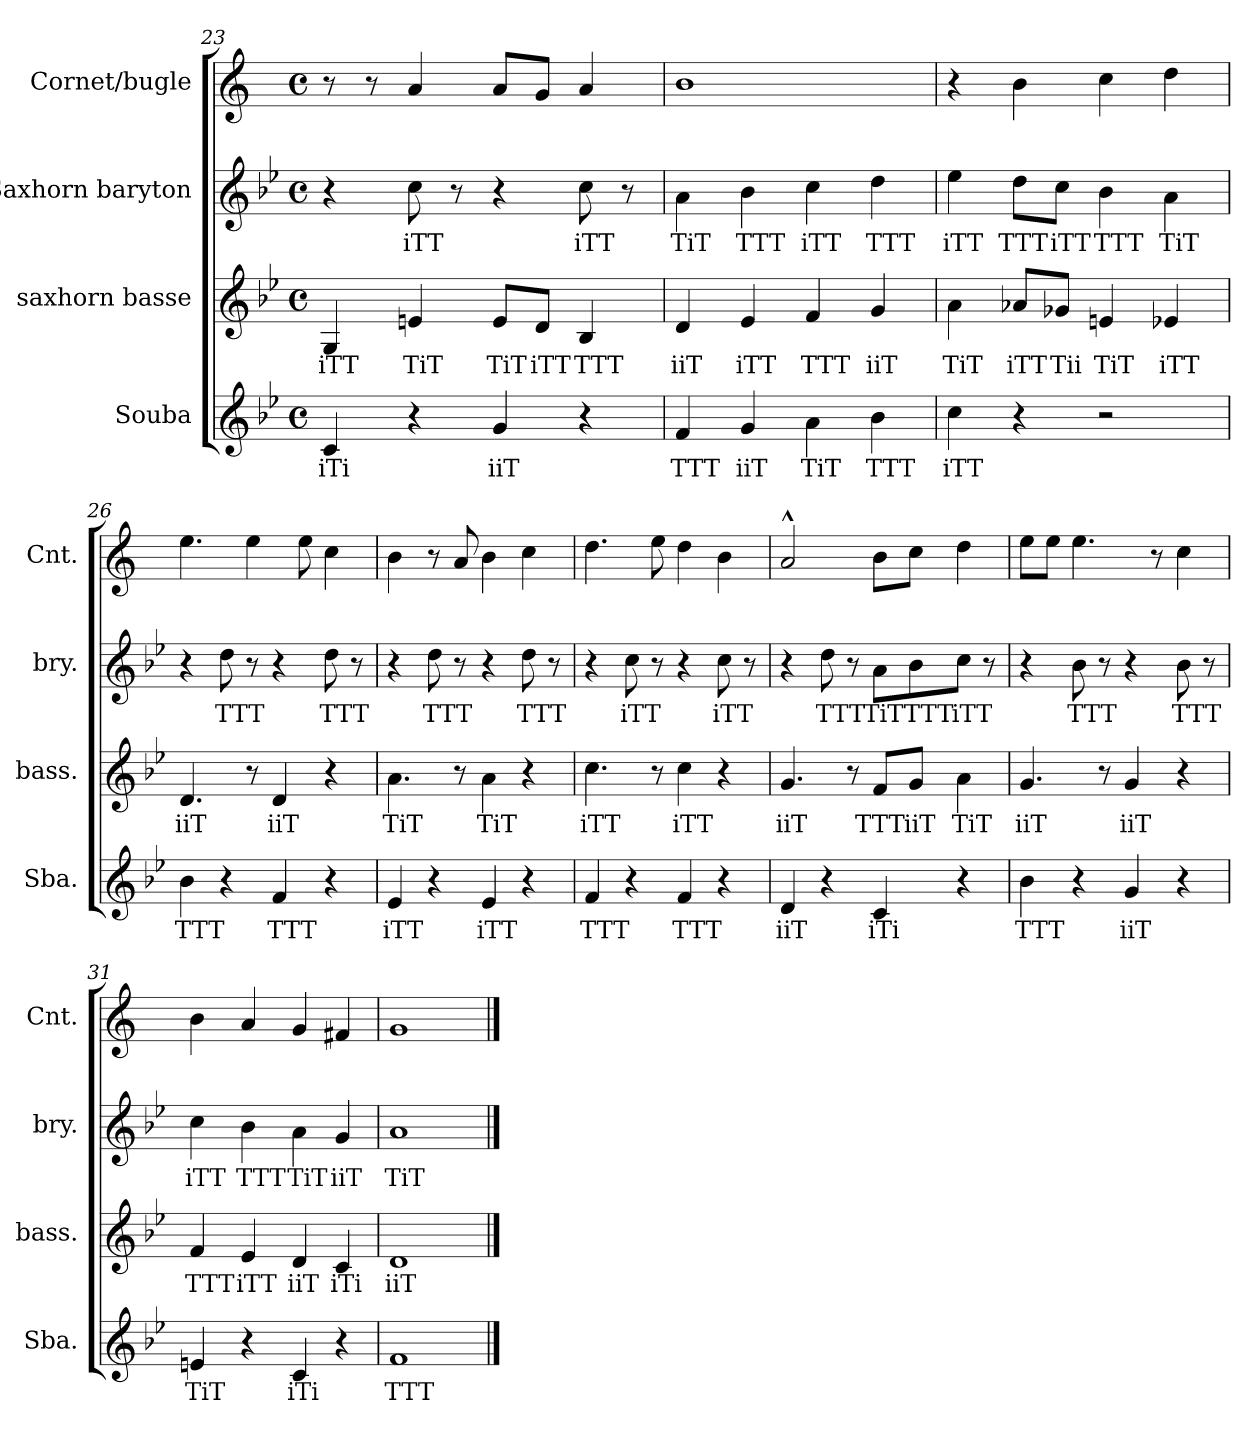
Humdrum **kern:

**kern	**text	**kern	**text	**kern	**text	**kern
*part4	*part4	*part3	*part3	*part2	*part2	*part1
*staff4	*staff4	*staff3	*staff3	*staff2	*staff2	*staff1
*I"Souba	*	*I"saxhorn basse	*	*I"Saxhorn baryton	*	*I"Cornet/bugle
*I'Sba.	*	*I'bass.	*	*I'bry.	*	*I'Cnt.
*clefG2	*	*clefG2	*	*clefG2	*	*clefG2
*ITrd15c26	*	*ITrd8c14	*	*ITrd8c14	*	*ITrd1c2
*k[b-e-]	*	*k[b-e-]	*	*k[b-e-]	*	*k[b-e-]
*M4/4	*	*M4/4	*	*M4/4	*	*M4/4
*met(c)	*	*met(c)	*	*met(c)	*	*met(c)
=23	=23	=23	=23	=23	=23	=23
!	!LO:LY:b	!	!LO:LY:b	!	!	!
4CC/	iTi	4GG/	iTT	4r	.	8r
.	.	.	.	.	.	8r
!	!	!	!LO:LY:b	!	!LO:LY:b	!
4r	.	4En/	TiT	8c\	iTT	4g/
.	.	.	.	8r	.	.
!	!LO:LY:b	!	!LO:LY:b	!	!	!
4GG/	iiT	8E/L	TiT	4r	.	8g/L
!	!	!	!LO:LY:b	!	!	!
.	.	8D/J	iTT	.	.	8f/J
!	!	!	!LO:LY:b	!	!LO:LY:b	!
4r	.	4BB-/	TTT	8c\	iTT	4g/
.	.	.	.	8r	.	.
=24	=24	=24	=24	=24	=24	=24
!	!LO:LY:b	!	!LO:LY:b	!	!LO:LY:b	!
4FF/	TTT	4D/	iiT	4A\	TiT	1a
!	!LO:LY:b	!	!LO:LY:b	!	!LO:LY:b	!
4GG/	iiT	4E-/	iTT	4B-\	TTT	.
!	!LO:LY:b	!	!LO:LY:b	!	!LO:LY:b	!
4AA\	TiT	4F/	TTT	4c\	iTT	.
!	!LO:LY:b	!	!LO:LY:b	!	!LO:LY:b	!
4BB-\	TTT	4G/	iiT	4d\	TTT	.
!!LO:PB:g=z
=25	=25	=25	=25	=25	=25	=25
!	!LO:LY:b	!	!LO:LY:b	!	!LO:LY:b	!
4C\	iTT	4A\	TiT	4e-\	iTT	4r
!	!	!	!LO:LY:b	!	!LO:LY:b	!
4r	.	8A-X/L	iTT	8d\L	TTT	4a\
!	!	!	!LO:LY:b	!	!LO:LY:b	!
.	.	8G-X/J	Tii	8c\J	iTT	.
!	!	!	!LO:LY:b	!	!LO:LY:b	!
2r	.	4En/	TiT	4B-\	TTT	4b-\
!	!	!	!LO:LY:b	!	!LO:LY:b	!
.	.	4E-X/	iTT	4A\	TiT	4cc\
=26	=26	=26	=26	=26	=26	=26
!	!LO:LY:b	!	!LO:LY:b	!	!	!
4BB-\	TTT	4.D/	iiT	4r	.	4.dd\
!	!	!	!	!	!LO:LY:b	!
4r	.	.	.	8d\	TTT	.
.	.	8r	.	8r	.	4dd\
!	!LO:LY:b	!	!LO:LY:b	!	!	!
4FF/	TTT	4D/	iiT	4r	.	.
.	.	.	.	.	.	8dd\
!	!	!	!	!	!LO:LY:b	!
4r	.	4r	.	8d\	TTT	4b-\
.	.	.	.	8r	.	.
=27	=27	=27	=27	=27	=27	=27
!	!LO:LY:b	!	!LO:LY:b	!	!	!
4EE-/	iTT	4.A\	TiT	4r	.	4a\
!	!	!	!	!	!LO:LY:b	!
4r	.	.	.	8d\	TTT	8r
.	.	8r	.	8r	.	8g/
!	!LO:LY:b	!	!LO:LY:b	!	!	!
4EE-/	iTT	4A\	TiT	4r	.	4a\
!	!	!	!	!	!LO:LY:b	!
4r	.	4r	.	8d\	TTT	4b-\
.	.	.	.	8r	.	.
=28	=28	=28	=28	=28	=28	=28
!	!LO:LY:b	!	!LO:LY:b	!	!	!
4FF/	TTT	4.c\	iTT	4r	.	4.cc\
!	!	!	!	!	!LO:LY:b	!
4r	.	.	.	8c\	iTT	.
.	.	8r	.	8r	.	8dd\
!	!LO:LY:b	!	!LO:LY:b	!	!	!
4FF/	TTT	4c\	iTT	4r	.	4cc\
!	!	!	!	!	!LO:LY:b	!
4r	.	4r	.	8c\	iTT	4a\
.	.	.	.	8r	.	.
=29	=29	=29	=29	=29	=29	=29
!	!LO:LY:b	!	!LO:LY:b	!	!	!
4DD/	iiT	4.G/	iiT	4r	.	2g^^/
!	!	!	!	!	!LO:LY:b	!
4r	.	.	.	8d\	TTT	.
.	.	8r	.	8r	.	.
!	!LO:LY:b	!	!LO:LY:b	!	!LO:LY:b	!
4CC/	iTi	8F/L	TTT	8A\L	TiT	8a\L
!	!	!	!LO:LY:b	!	!LO:LY:b	!
.	.	8G/J	iiT	8B-\	TTT	8b-\J
!	!	!	!LO:LY:b	!	!LO:LY:b	!
4r	.	4A\	TiT	8c\J	iTT	4cc\
.	.	.	.	8r	.	.
!!LO:LB:g=z
=30	=30	=30	=30	=30	=30	=30
!	!LO:LY:b	!	!LO:LY:b	!	!	!
4BB-\	TTT	4.G/	iiT	4r	.	8dd\L
.	.	.	.	.	.	8dd\J
!	!	!	!	!	!LO:LY:b	!
4r	.	.	.	8B-\	TTT	4.dd\
.	.	8r	.	8r	.	.
!	!LO:LY:b	!	!LO:LY:b	!	!	!
4GG/	iiT	4G/	iiT	4r	.	.
.	.	.	.	.	.	8r
!	!	!	!	!	!LO:LY:b	!
4r	.	4r	.	8B-\	TTT	4b-\
.	.	.	.	8r	.	.
=31	=31	=31	=31	=31	=31	=31
!	!LO:LY:b	!	!LO:LY:b	!	!LO:LY:b	!
4EEn/	TiT	4F/	TTT	4c\	iTT	4a\
!	!	!	!LO:LY:b	!	!LO:LY:b	!
4r	.	4E-/	iTT	4B-\	TTT	4g/
!	!LO:LY:b	!	!LO:LY:b	!	!LO:LY:b	!
4CC/	iTi	4D/	iiT	4A\	TiT	4f/
!	!	!	!LO:LY:b	!	!LO:LY:b	!
4r	.	4C/	iTi	4G/	iiT	4en/
=32	=32	=32	=32	=32	=32	=32
!	!LO:LY:b	!	!LO:LY:b	!	!LO:LY:b	!
1FF	TTT	1D	iiT	1A	TiT	1f
==	==	==	==	==	==	==
*-	*-	*-	*-	*-	*-	*-
